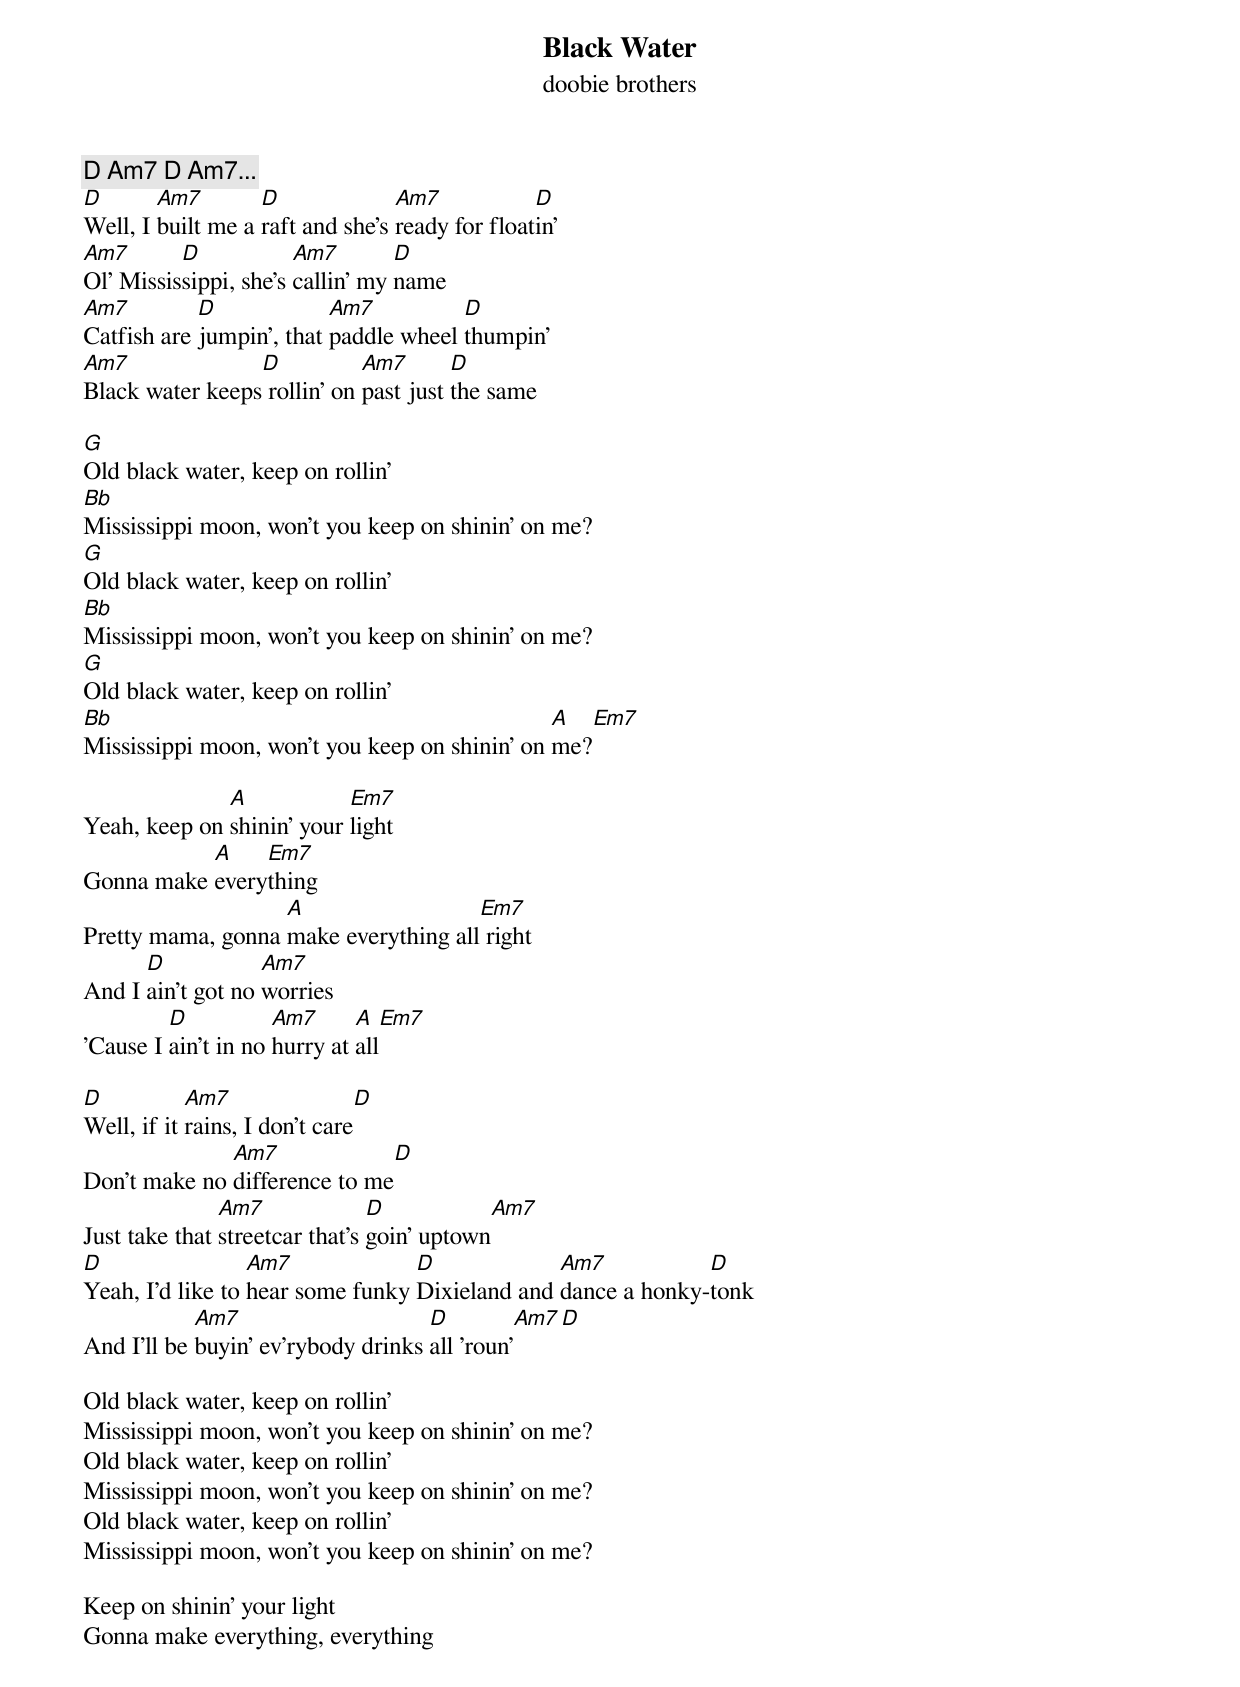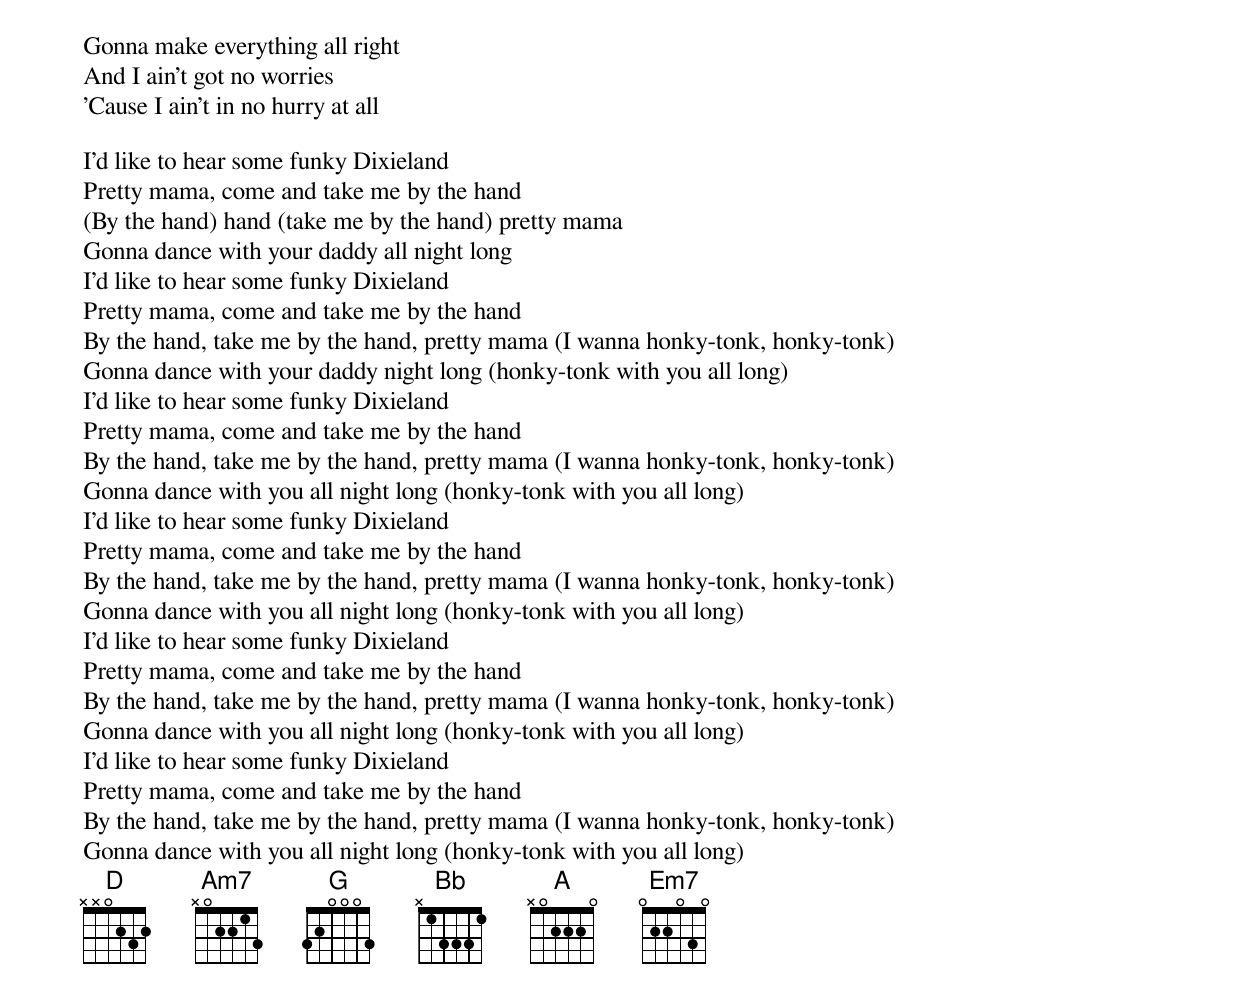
{title: Black Water}
{subtitle: doobie brothers}
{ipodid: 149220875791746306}
{c: D Am7 D Am7...}
[D]Well, I [Am7]built me a [D]raft and she's [Am7]ready for float[D]in'
[Am7]Ol' Missis[D]sippi, she's [Am7]callin' my [D]name
[Am7]Catfish are [D]jumpin', that [Am7]paddle wheel [D]thumpin'
[Am7]Black water keeps[D] rollin' on [Am7]past just [D]the same

[G]Old black water, keep on rollin'
[Bb]Mississippi moon, won't you keep on shinin' on me?
[G]Old black water, keep on rollin'
[Bb]Mississippi moon, won't you keep on shinin' on me?
[G]Old black water, keep on rollin'
[Bb]Mississippi moon, won't you keep on shinin' on [A]me?[Em7]

Yeah, keep on [A]shinin' your [Em7]light
Gonna make [A]every[Em7]thing
Pretty mama, gonna [A]make everything all[Em7] right
And I [D]ain't got no [Am7]worries
'Cause I [D]ain't in no [Am7]hurry at [A]all[Em7]

[D]Well, if it [Am7]rains, I don't care[D]
Don't make no [Am7]difference to me[D]
Just take that [Am7]streetcar that's [D]goin' uptown[Am7]
[D]Yeah, I'd like to [Am7]hear some funky [D]Dixieland and [Am7]dance a honky-[D]tonk
And I'll be [Am7]buyin' ev'rybody drinks [D]all 'roun'[Am7][D]

Old black water, keep on rollin'
Mississippi moon, won't you keep on shinin' on me?
Old black water, keep on rollin'
Mississippi moon, won't you keep on shinin' on me?
Old black water, keep on rollin'
Mississippi moon, won't you keep on shinin' on me?

Keep on shinin' your light
Gonna make everything, everything
Gonna make everything all right
And I ain't got no worries
'Cause I ain't in no hurry at all

I'd like to hear some funky Dixieland
Pretty mama, come and take me by the hand
(By the hand) hand (take me by the hand) pretty mama
Gonna dance with your daddy all night long
I'd like to hear some funky Dixieland
Pretty mama, come and take me by the hand
By the hand, take me by the hand, pretty mama (I wanna honky-tonk, honky-tonk)
Gonna dance with your daddy night long (honky-tonk with you all long)
I'd like to hear some funky Dixieland
Pretty mama, come and take me by the hand
By the hand, take me by the hand, pretty mama (I wanna honky-tonk, honky-tonk)
Gonna dance with you all night long (honky-tonk with you all long)
I'd like to hear some funky Dixieland
Pretty mama, come and take me by the hand
By the hand, take me by the hand, pretty mama (I wanna honky-tonk, honky-tonk)
Gonna dance with you all night long (honky-tonk with you all long)
I'd like to hear some funky Dixieland
Pretty mama, come and take me by the hand
By the hand, take me by the hand, pretty mama (I wanna honky-tonk, honky-tonk)
Gonna dance with you all night long (honky-tonk with you all long)
I'd like to hear some funky Dixieland
Pretty mama, come and take me by the hand
By the hand, take me by the hand, pretty mama (I wanna honky-tonk, honky-tonk)
Gonna dance with you all night long (honky-tonk with you all long)
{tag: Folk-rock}
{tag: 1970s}
